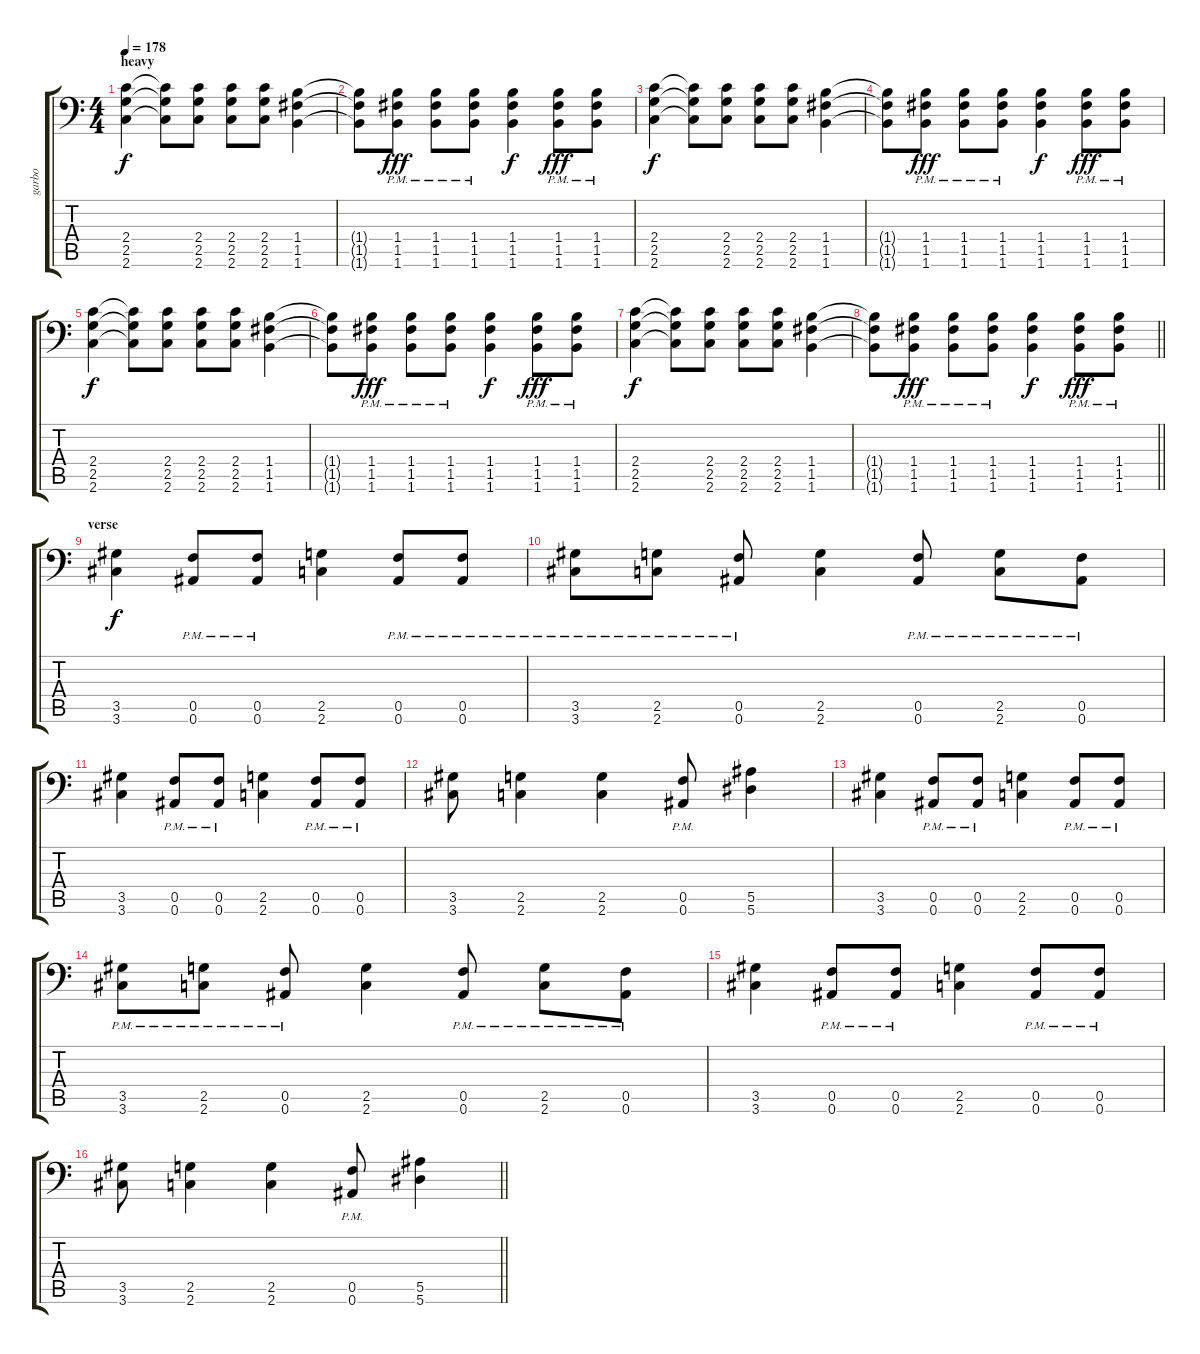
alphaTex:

\track ("garbo" "garbo") {solo instrument distortionguitar}
\staff {score tabs}
\tuning (C4 G3 Eb3 Bb2 F2 Bb1) {hide}
\ts (4 4)
\section ("" "heavy")
\tempo 178
\clef f4
\ks c
(2.4 2.5 2.6).4{dy f} (2.4{t} 2.5{t} 2.6{t}).8 (2.4 2.5 2.6).8 (2.4 2.5 2.6).8 (2.4 2.5 2.6).8 (1.4 1.5 1.6).4 |
(1.4{t} 1.5{t} 1.6{t}).8 (1.4{pm} 1.5{pm} 1.6{pm}).8{dy fff} (1.4{pm} 1.5{pm} 1.6{pm}).8 (1.4{pm} 1.5{pm} 1.6{pm}).8 (1.4 1.5 1.6).4{dy f} (1.4{pm} 1.5{pm} 1.6{pm}).8{dy fff} (1.4{pm} 1.5{pm} 1.6{pm}).8 |
(2.4 2.5 2.6).4{dy f} (2.4{t} 2.5{t} 2.6{t}).8 (2.4 2.5 2.6).8 (2.4 2.5 2.6).8 (2.4 2.5 2.6).8 (1.4 1.5 1.6).4 |
(1.4{t} 1.5{t} 1.6{t}).8 (1.4{pm} 1.5{pm} 1.6{pm}).8{dy fff} (1.4{pm} 1.5{pm} 1.6{pm}).8 (1.4{pm} 1.5{pm} 1.6{pm}).8 (1.4 1.5 1.6).4{dy f} (1.4{pm} 1.5{pm} 1.6{pm}).8{dy fff} (1.4{pm} 1.5{pm} 1.6{pm}).8 |
(2.4 2.5 2.6).4{dy f} (2.4{t} 2.5{t} 2.6{t}).8 (2.4 2.5 2.6).8 (2.4 2.5 2.6).8 (2.4 2.5 2.6).8 (1.4 1.5 1.6).4 |
(1.4{t} 1.5{t} 1.6{t}).8 (1.4{pm} 1.5{pm} 1.6{pm}).8{dy fff} (1.4{pm} 1.5{pm} 1.6{pm}).8 (1.4{pm} 1.5{pm} 1.6{pm}).8 (1.4 1.5 1.6).4{dy f} (1.4{pm} 1.5{pm} 1.6{pm}).8{dy fff} (1.4{pm} 1.5{pm} 1.6{pm}).8 |
(2.4 2.5 2.6).4{dy f} (2.4{t} 2.5{t} 2.6{t}).8 (2.4 2.5 2.6).8 (2.4 2.5 2.6).8 (2.4 2.5 2.6).8 (1.4 1.5 1.6).4 |
\barLineRight lightlight
(1.4{t} 1.5{t} 1.6{t}).8 (1.4{pm} 1.5{pm} 1.6{pm}).8{dy fff} (1.4{pm} 1.5{pm} 1.6{pm}).8 (1.4{pm} 1.5{pm} 1.6{pm}).8 (1.4 1.5 1.6).4{dy f} (1.4{pm} 1.5{pm} 1.6{pm}).8{dy fff} (1.4{pm} 1.5{pm} 1.6{pm}).8 |
\section ("" "verse")
(3.5 3.6).4{dy f} (0.5{pm} 0.6{pm}).8 (0.5{pm} 0.6{pm}).8 (2.5 2.6).4 (0.5{pm} 0.6{pm}).8 (0.5{pm} 0.6{pm}).8 |
(3.5{pm} 3.6{pm}).8 (2.5{pm} 2.6{pm}).8 (0.5{pm} 0.6{pm}).8 (2.5 2.6).4 (0.5{pm} 0.6{pm}).8 (2.5{pm} 2.6{pm}).8 (0.5{pm} 0.6{pm}).8 |
(3.5 3.6).4 (0.5{pm} 0.6{pm}).8 (0.5{pm} 0.6{pm}).8 (2.5 2.6).4 (0.5{pm} 0.6{pm}).8 (0.5{pm} 0.6{pm}).8 |
(3.5 3.6).8 (2.5 2.6).4 (2.5 2.6).4 (0.5{pm} 0.6{pm}).8 (5.5 5.6).4 |
(3.5 3.6).4 (0.5{pm} 0.6{pm}).8 (0.5{pm} 0.6{pm}).8 (2.5 2.6).4 (0.5{pm} 0.6{pm}).8 (0.5{pm} 0.6{pm}).8 |
(3.5{pm} 3.6{pm}).8 (2.5{pm} 2.6{pm}).8 (0.5{pm} 0.6{pm}).8 (2.5 2.6).4 (0.5{pm} 0.6{pm}).8 (2.5{pm} 2.6{pm}).8 (0.5{pm} 0.6{pm}).8 |
(3.5 3.6).4 (0.5{pm} 0.6{pm}).8 (0.5{pm} 0.6{pm}).8 (2.5 2.6).4 (0.5{pm} 0.6{pm}).8 (0.5{pm} 0.6{pm}).8 |
\barLineRight lightlight
(3.5 3.6).8 (2.5 2.6).4 (2.5 2.6).4 (0.5{pm} 0.6{pm}).8 (5.5 5.6).4
